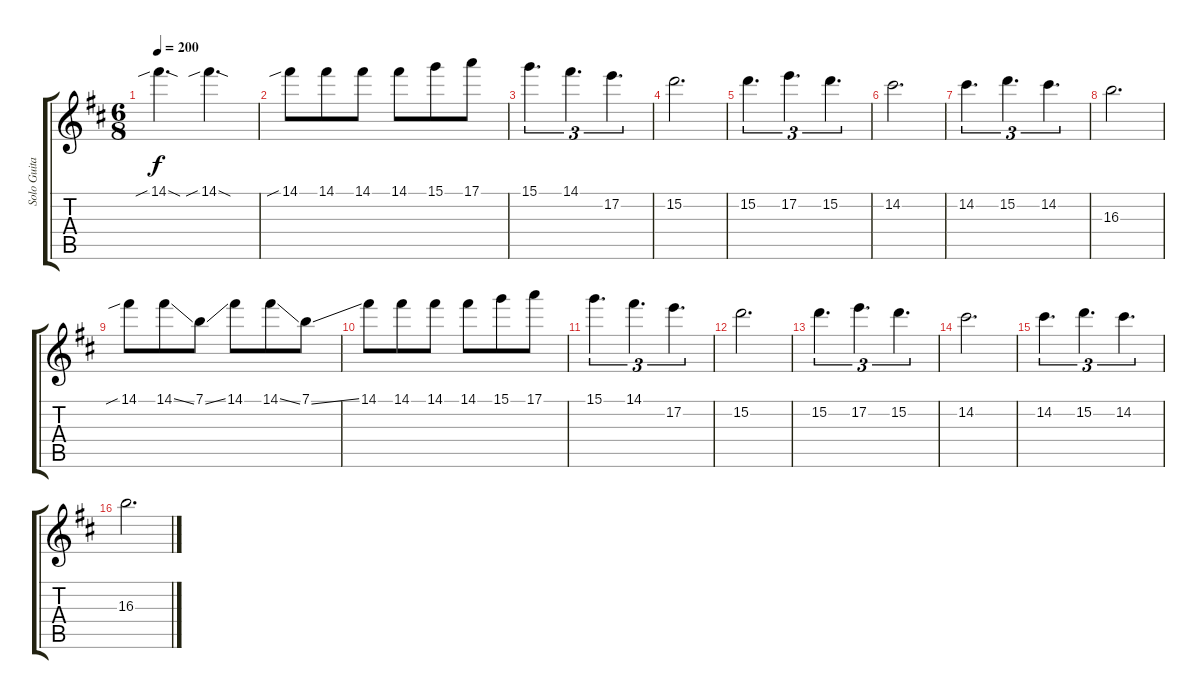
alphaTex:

\track ("Solo Guitarra" "Solo Guita") {instrument distortionguitar}
\staff {score tabs}
\tuning (E4 B3 G3 D3 A2 E2) {hide}
\ts (6 8)
\tempo 200
\clef g2
\ks bminor
14.1{sib sod}.4{d dy f} 14.1{sib sod}.4{d} |
14.1{sib}.8 14.1.8 14.1.8 14.1.8 15.1.8 17.1.8 |
15.1.4{d tu (3 2)} 14.1.4{d tu (3 2)} 17.2.4{d tu (3 2)} |
15.2.2{d} |
15.2.4{d tu (3 2)} 17.2.4{d tu (3 2)} 15.2.4{d tu (3 2)} |
14.2.2{d} |
14.2.4{d tu (3 2)} 15.2.4{d tu (3 2)} 14.2.4{d tu (3 2)} |
16.3.2{d} |
14.1{sib}.8 14.1{ss}.8 7.1{ss}.8 14.1.8 14.1{ss}.8 7.1{ss}.8 |
14.1.8 14.1.8 14.1.8 14.1.8 15.1.8 17.1.8 |
15.1.4{d tu (3 2)} 14.1.4{d tu (3 2)} 17.2.4{d tu (3 2)} |
15.2.2{d} |
15.2.4{d tu (3 2)} 17.2.4{d tu (3 2)} 15.2.4{d tu (3 2)} |
14.2.2{d} |
14.2.4{d tu (3 2)} 15.2.4{d tu (3 2)} 14.2.4{d tu (3 2)} |
16.3.2{d}
